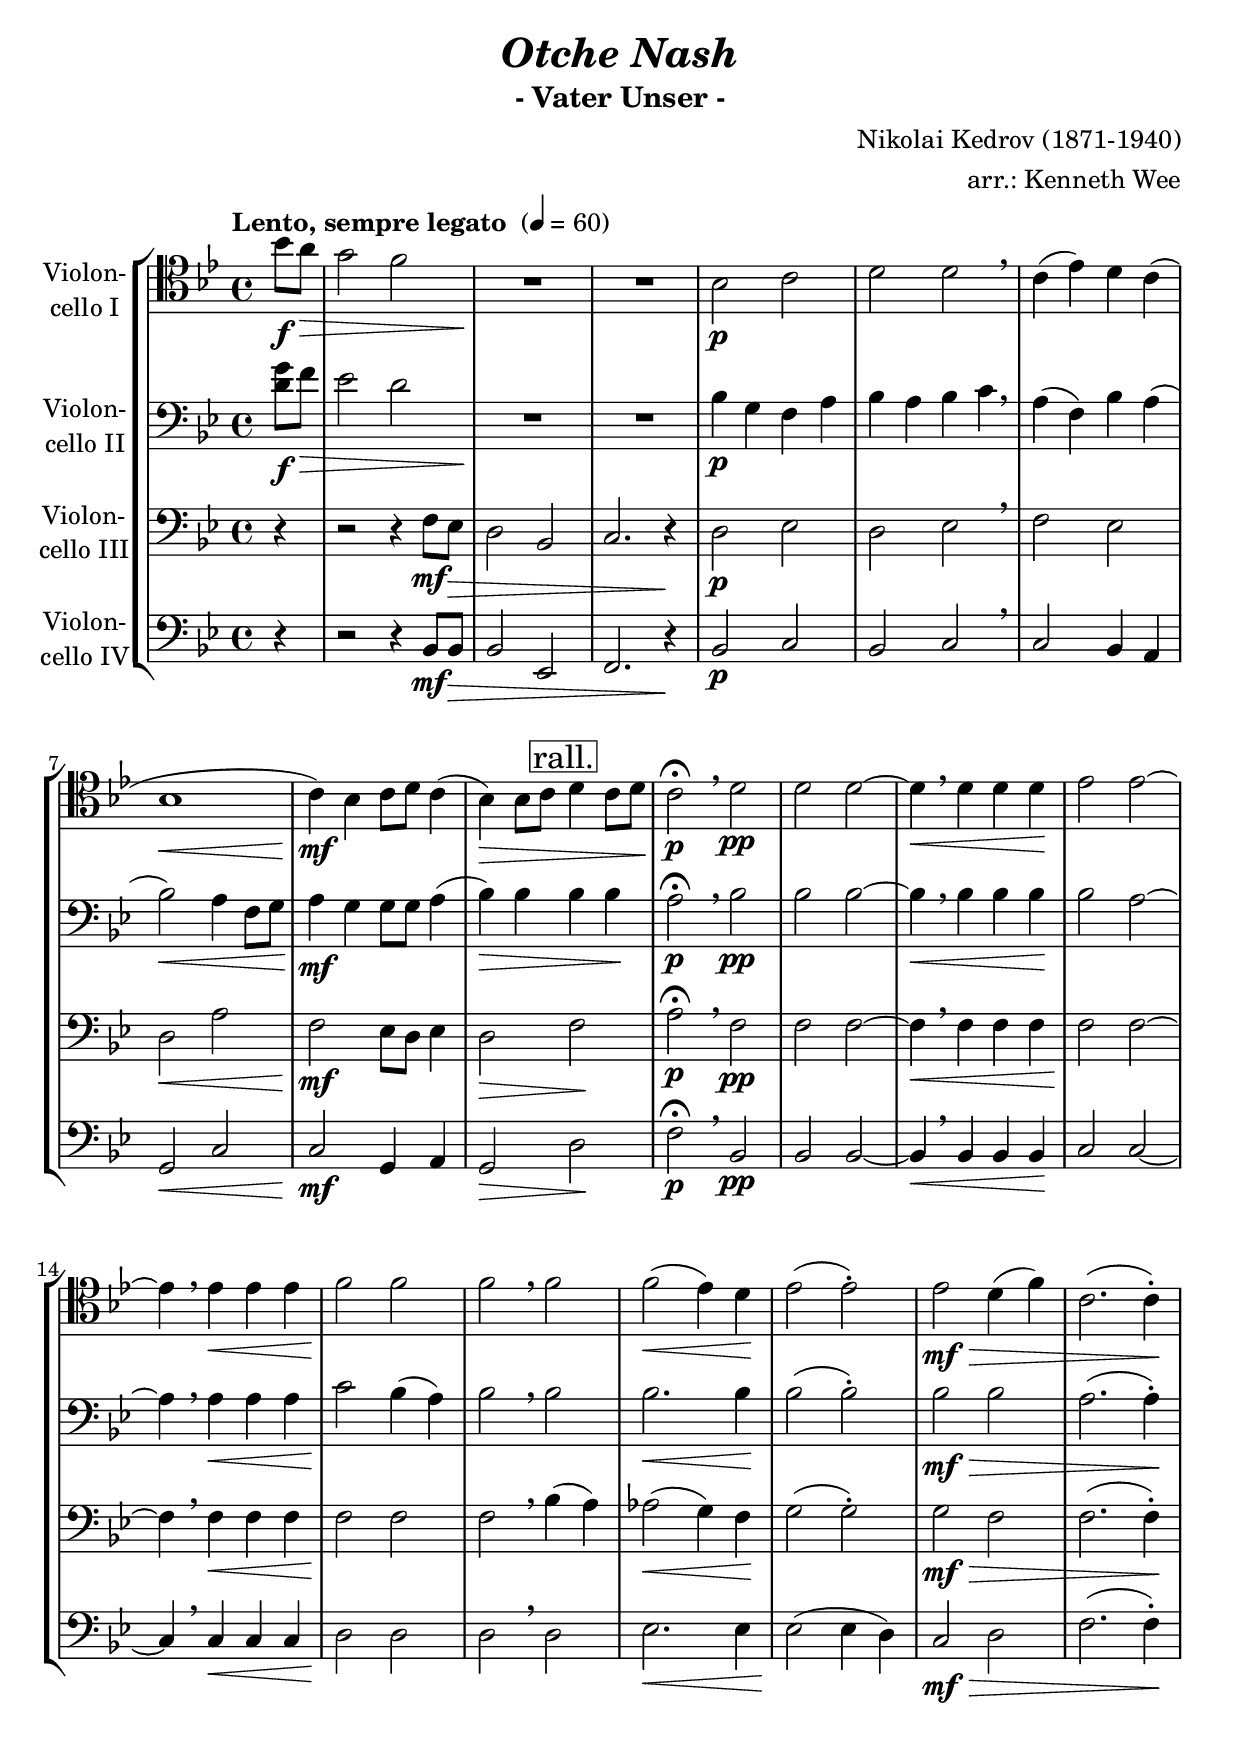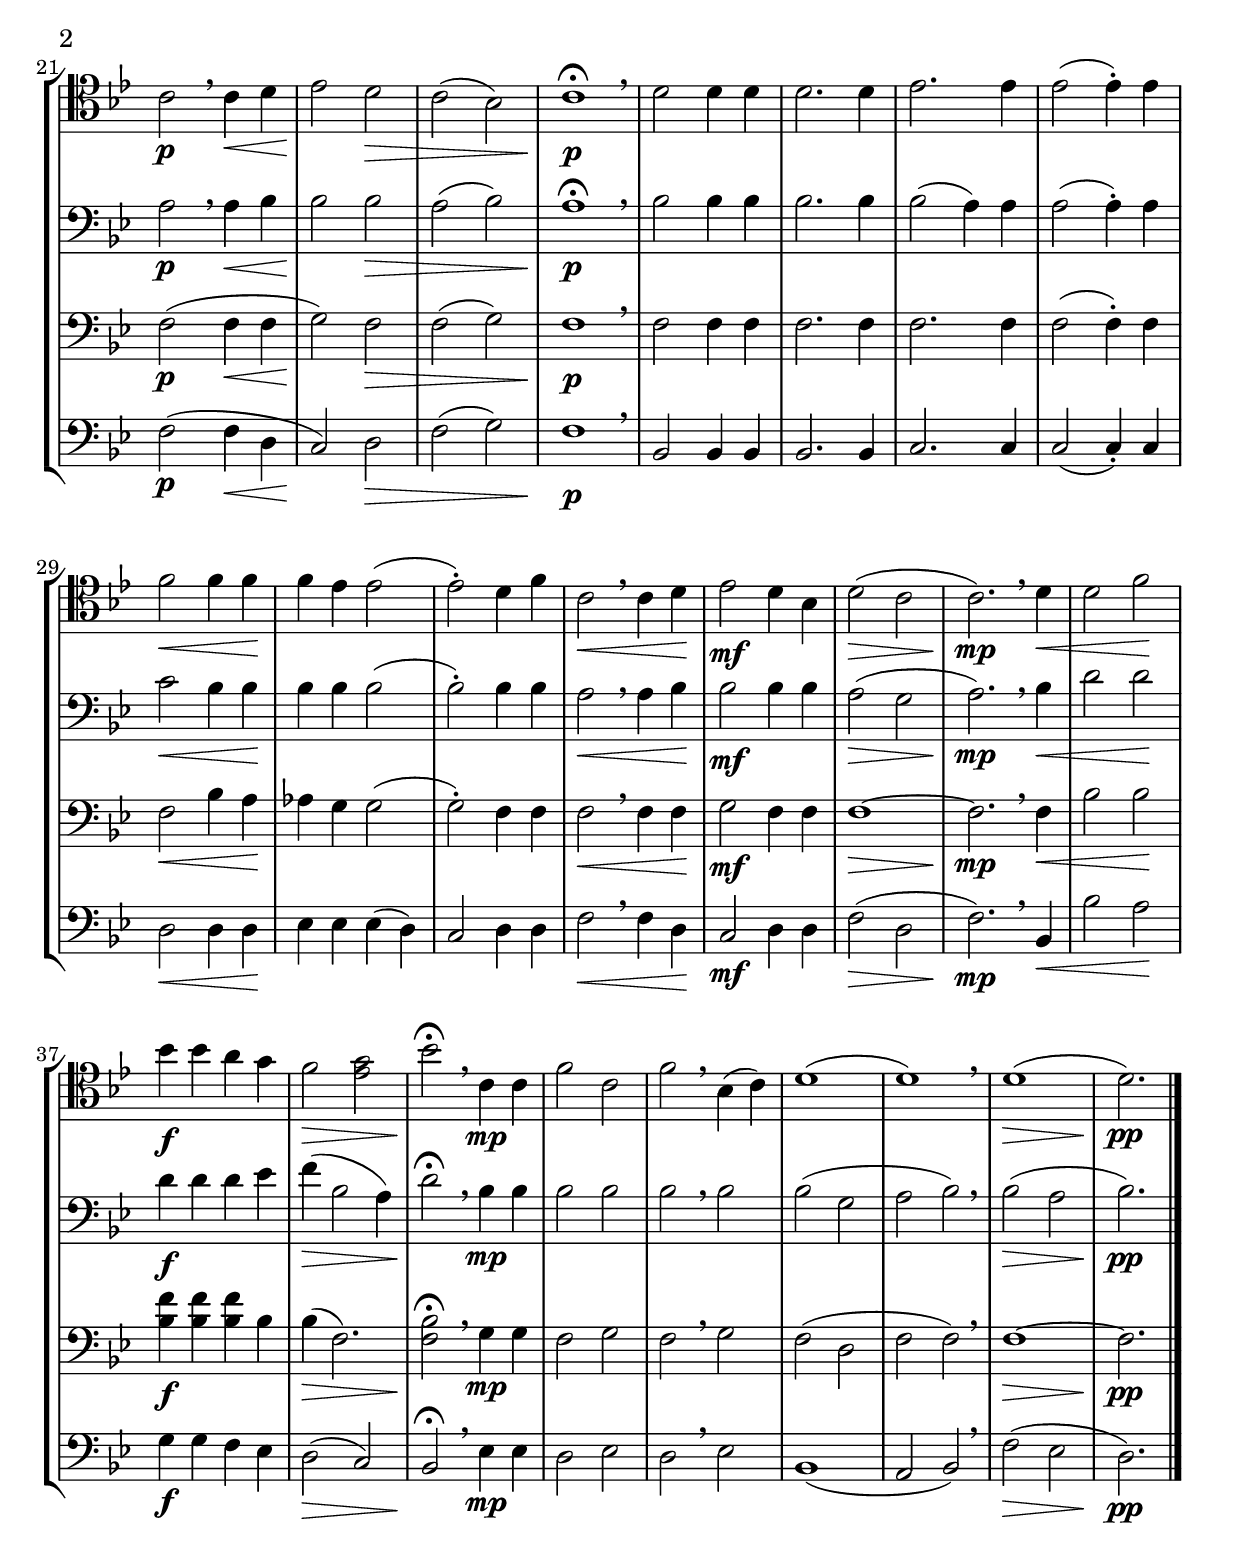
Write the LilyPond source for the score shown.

\version "2.18.2"
\include "deutsch.ly"

#(set-global-staff-size 22.3)

\header {
  title     = \markup \bold \italic "Otche Nash"
  subtitle  = "- Vater Unser -"
  composer  = "Nikolai Kedrov (1871-1940)"
  arranger  = "arr.: Kenneth Wee"
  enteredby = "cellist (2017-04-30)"
%  piece     = ""
}

voiceconsts = {
  \key b \major
  \clef "bass"
  \time 4/4
%  \numericTimeSignature
  \compressFullBarRests
  % Set default beaming for all staves
%  \set Timing.beamExceptions = #'()
%  \set Timing.baseMoment     = #(ly:make-moment 1 4)
%  \set Timing.beatStructure  = #'(1 1 1)
  \tempo "Lento, sempre legato " 4=60
}

mifl = "flute"
mist = "string ensemble 1"
miba = "bassoon"
%miba = "harpsichord"
milo = "drawbar organ"

rall = \mark \markup \box "rall."

va = \relative c'' {
  \voiceconsts
  \clef "tenor"

  \partial 4 b8\f a\>
  g2 f
  R1*2\!
  b,2\p c
  d d \breathe
  c4( es) d c(

  b1\<
  c4)\!\mf b c8 d c4(
  b)\> b8 c \rall d4 c8 d\!
  c2\fermata\p \breathe d\pp
  d d~
  d4\< \breathe d d d\!
  es2 es~
  es4 \breathe es\< es es
  f2\! f
  f \breathe f

  f(\< es4) d\!
  es2( es)-.
  es\mf\> d4( f)
  c2.( c4)-.\!
  c2\p \breathe c4\< d
  es2\! d\>
  c( b)
  c1\fermata\p \breathe

  d2 d4 d
  d2. d4
  es2. es4
  es2( es4)-. es
  f2\< f4 f\!
  f es es2(
  es)-. d4 f

  c2\< \breathe c4 d\!
  es2\mf d4 b
  d2(\> c
  c2.)\!\mp \breathe d4\<
  d2 f\!
  b4\f b a g

  f2\> <es g>
  b'\fermata\! \breathe c,4\mp c
  f2 c
  f \breathe b,4( c)

  d1(
  d) \breathe
  d(\>
  d2.)\!\pp \bar "|."
}

vb = \relative c' {
  \voiceconsts

  \partial 4 <d g>8\f f\>
  es2 d
  R1*2\!
  b4\p g f a
  b a b c \breathe
  a( f) b a(

  b2)\< a4 f8 g\!
  a4\mf g g8 g a4(
  b)\> b \rall b b\!
  a2\fermata\p \breathe b\pp
  b b~
  b4\< \breathe b b b\!
  b2 a~
  a4 \breathe a\< a a
  c2\! b4( a)
  b2 \breathe b

  b2.\< b4\!
  b2( b)-.
  b\mf\> b
  a2.( a4)-.\!
  a2\p \breathe a4\< b
  b2\! b\>
  a( b)
  a1\fermata\!\p \breathe

  b2 b4 b
  b2. b4
  b2( a4) a
  a2( a4)-. a
  c2\< b4 b\!
  b b b2(
  b)-. b4 b

  a2\< \breathe a4 b\!
  b2\mf b4 b
  a2(\> g
  a2.)\!\mp \breathe b4\<
  d2 d\!
  d4\f d d es

  f(\> b,2 a4)
  d2\fermata\! \breathe b4\mp b
  b2 b
  b \breathe b

  b( g
  a b) \breathe
  b(\> a
  b2.)\!\pp \bar "|."
}

vc = \relative c {
  \voiceconsts

  \partial 4 r4
  r2 r4 f8\mf es\>
  d2 b
  c2. r4\!
  d2\p es
  d es \breathe
  f es

  d\< a'
  f\!\mf es8 d es4
  d2\> \rall f\!
  a\fermata\p \breathe f\pp
  f f~
  f4\< \breathe f f f
  f2\! f~
  f4 \breathe f\< f f
  f2\! f
  f \breathe b4( a)

  as2(\< g4) f\!
  g2( g)-.
  g\mf\> f
  f2.( f4)-.\!
  f2(\p f4\< f
  g2)\! f\>
  f( g)
  f1\!\p \breathe

  f2 f4 f
  f2. f4
  f2. f4
  f2( f4)-. f
  f2\< b4 a\!
  as g g2(
  g)-. f4 f

  f2\< \breathe f4 f\!
  g2\mf f4 f
  f1~\>
  f2.\!\mp \breathe f4\<
  b2 b\!
  <b f'>4\f <b f'> <b f'> b

  b(\> f2.)
  <f b>2\fermata\! \breathe g4\mp g
  f2 g
  f \breathe g

  f( d
  f f) \breathe
  f1~\>
  f2.\!\pp \bar "|."
}

vd = \relative c {
  \voiceconsts

  \partial 4 r4
  r2 r4 b8\mf b\>
  b2 es,
  f2. r4\!
  b2\p c
  b c \breathe
  c b4 a

  g2\< c
  c\!\mf g4 a
  g2\> \rall d'\!
  f\fermata\p \breathe b,\pp

  b b~
  b4\< \breathe b b b\!
  c2 c~
  c4 \breathe c\< c c
  d2\! d
  d \breathe d

  es2.\< es4
  es2(\! es4 d)
  c2\mf\> d
  f2.( f4)-.\!
  f2(\p f4\< d
  c2)\! d\>
  f( g)
  f1\!\p \breathe

  b,2 b4 b
  b2. b4
  c2. c4
  c2( c4)-. c
  d2\< d4 d\!
  es es es( d)
  c2 d4 d

  f2\< \breathe f4 d\!
  c2\mf d4 d
  f2(\> d
  f2.)\!\mp \breathe b,4\<
  b'2 a\!
  g4\f g f es

  d2(\> c)
  b2\!\fermata \breathe es4\mp es
  d2 es
  d \breathe es

  b1(
  a2 b) \breathe
  f'(\> es
  d2.)\!\pp \bar "|."  
}


music = \new StaffGroup <<
      \new Staff {
	\set Staff.midiInstrument = \mist
	\set Staff.instrumentName = \markup \center-column { "Violon-" "cello I" }
	\transpose b b { \va }
      }

      \new Staff {
	\set Staff.midiInstrument = \mist
	\set Staff.instrumentName = \markup \center-column { "Violon-" "cello II" }
	\transpose b b { \vb }
      }

      \new Staff {
	\set Staff.midiInstrument = \miba
	\set Staff.instrumentName = \markup \center-column { "Violon-" "cello III" }
	\transpose b b { \vc }
      }

      \new Staff {
	\set Staff.midiInstrument = \miba
	\set Staff.instrumentName = \markup \center-column { "Violon-" "cello IV" }
	\transpose b b { \vd }
      }
>>

\book {
  \score {
    \music
    \layout {}
  }

  \score {
    \unfoldRepeats \music

    \midi {
      \context {
        \Score
      }
    }
  }
}
